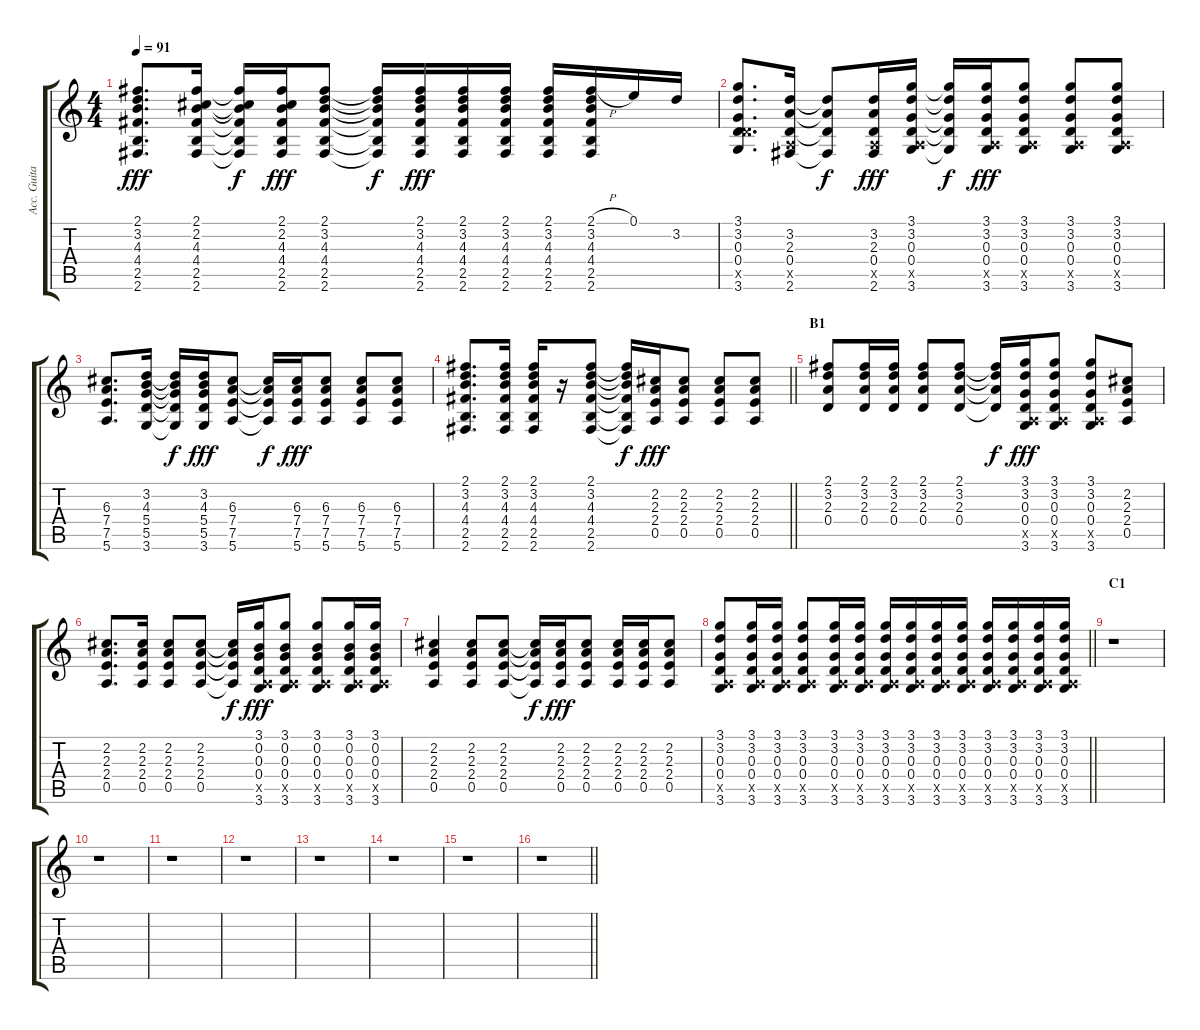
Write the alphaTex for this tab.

\track ("Acc. Guitar" "Acc. Guita") {instrument acousticguitarsteel}
\staff {score tabs}
\tuning (E4 B3 G3 D3 A2 E2) {hide}
\ts (4 4)
\tempo 91
\clef g2
\ks c
(2.1 3.2 4.3 4.4 2.5 2.6).8{d dy fff} (2.1 2.2 4.3 4.4 2.5 2.6).16 (2.1{t} 2.2{t} 4.3{t} 4.4{t} 2.5{t} 2.6{t}).16{dy f} (2.1 2.2 4.3 4.4 2.5 2.6).16{dy fff} (2.1 3.2 4.3 4.4 2.5 2.6).8 (2.1{t} 3.2{t} 4.3{t} 4.4{t} 2.5{t} 2.6{t}).16{dy f} (2.1 3.2 4.3 4.4 2.5 2.6).16{dy fff} (2.1 3.2 4.3 4.4 2.5 2.6).16 (2.1 3.2 4.3 4.4 2.5 2.6).16 (2.1 3.2 4.3 4.4 2.5 2.6).16 (2.1{h} 3.2 4.3 4.4 2.5 2.6).16 0.1.16 3.2.16 |
(3.1 3.2 0.3 0.4 5.5{x} 3.6).8{d} (3.2 2.3 0.4 0.5{x} 2.6).16 (3.2{t} 2.3{t} 0.4{t} 2.6{t}).8{dy f} (3.2 2.3 0.4 0.5{x} 2.6).16{dy fff} (3.1 3.2 0.3 0.4 0.5{x} 3.6).16 (3.1{t} 3.2{t} 0.3{t} 0.4{t} 3.6{t}).16{dy f} (3.1 3.2 0.3 0.4 0.5{x} 3.6).16{dy fff} (3.1 3.2 0.3 0.4 0.5{x} 3.6).8 (3.1 3.2 0.3 0.4 0.5{x} 3.6).8 (3.1 3.2 0.3 0.4 0.5{x} 3.6).8 |
(6.3 7.4 7.5 5.6).8{d} (3.2 4.3 5.4 5.5 3.6).16 (3.2{t} 4.3{t} 5.4{t} 5.5{t} 3.6{t}).16{dy f} (3.2 4.3 5.4 5.5 3.6).16{dy fff} (6.3 7.4 7.5 5.6).8 (6.3{t} 7.4{t} 7.5{t} 5.6{t}).16{dy f} (6.3 7.4 7.5 5.6).16{dy fff} (6.3 7.4 7.5 5.6).8 (6.3 7.4 7.5 5.6).8 (6.3 7.4 7.5 5.6).8 |
\barLineRight lightlight
(2.1 3.2 4.3 4.4 2.5 2.6).8{d} (2.1 3.2 4.3 4.4 2.5 2.6).16 (2.1 3.2 4.3 4.4 2.5 2.6).16 r.16 (2.1 3.2 4.3 4.4 2.5 2.6).8 (2.1{t} 3.2{t} 4.3{t} 4.4{t} 2.5{t} 2.6{t}).16{dy f} (2.2 2.3 2.4 0.5).16{dy fff} (2.2 2.3 2.4 0.5).8 (2.2 2.3 2.4 0.5).8 (2.2 2.3 2.4 0.5).8 |
\section ("" "B1")
(2.1 3.2 2.3 0.4).8 (2.1 3.2 2.3 0.4).16 (2.1 3.2 2.3 0.4).16 (2.1 3.2 2.3 0.4).8 (2.1 3.2 2.3 0.4).8 (2.1{t} 3.2{t} 2.3{t} 0.4{t}).16{dy f} (3.1 3.2 0.3 0.4 0.5{x} 3.6).16{dy fff} (3.1 3.2 0.3 0.4 0.5{x} 3.6).8 (3.1 3.2 0.3 0.4 0.5{x} 3.6).8 (2.2 2.3 2.4 0.5).8 |
(2.2 2.3 2.4 0.5).8{d} (2.2 2.3 2.4 0.5).16 (2.2 2.3 2.4 0.5).8 (2.2 2.3 2.4 0.5).8 (2.2{t} 2.3{t} 2.4{t} 0.5{t}).16{dy f} (3.1 0.2 0.3 0.4 0.5{x} 3.6).16{dy fff} (3.1 0.2 0.3 0.4 0.5{x} 3.6).8 (3.1 0.2 0.3 0.4 0.5{x} 3.6).8 (3.1 0.2 0.3 0.4 0.5{x} 3.6).16 (3.1 0.2 0.3 0.4 0.5{x} 3.6).16 |
(2.2 2.3 2.4 0.5).4 (2.2 2.3 2.4 0.5).8 (2.2 2.3 2.4 0.5).8 (2.2{t} 2.3{t} 2.4{t} 0.5{t}).16{dy f} (2.2 2.3 2.4 0.5).16{dy fff} (2.2 2.3 2.4 0.5).8 (2.2 2.3 2.4 0.5).16 (2.2 2.3 2.4 0.5).16 (2.2 2.3 2.4 0.5).8 |
\barLineRight lightlight
(3.1 3.2 0.3 0.4 0.5{x} 3.6).8 (3.1 3.2 0.3 0.4 0.5{x} 3.6).16 (3.1 3.2 0.3 0.4 0.5{x} 3.6).16 (3.1 3.2 0.3 0.4 0.5{x} 3.6).8 (3.1 3.2 0.3 0.4 0.5{x} 3.6).16 (3.1 3.2 0.3 0.4 0.5{x} 3.6).16 (3.1 3.2 0.3 0.4 0.5{x} 3.6).16 (3.1 3.2 0.3 0.4 0.5{x} 3.6).16 (3.1 3.2 0.3 0.4 0.5{x} 3.6).16 (3.1 3.2 0.3 0.4 0.5{x} 3.6).16 (3.1 3.2 0.3 0.4 0.5{x} 3.6).16 (3.1 3.2 0.3 0.4 0.5{x} 3.6).16 (3.1 3.2 0.3 0.4 0.5{x} 3.6).16 (3.1 3.2 0.3 0.4 0.5{x} 3.6).16 |
\section ("" "C1")
r.1 |
r.1 |
r.1 |
r.1 |
r.1 |
r.1 |
r.1 |
\barLineRight lightlight
r.1
